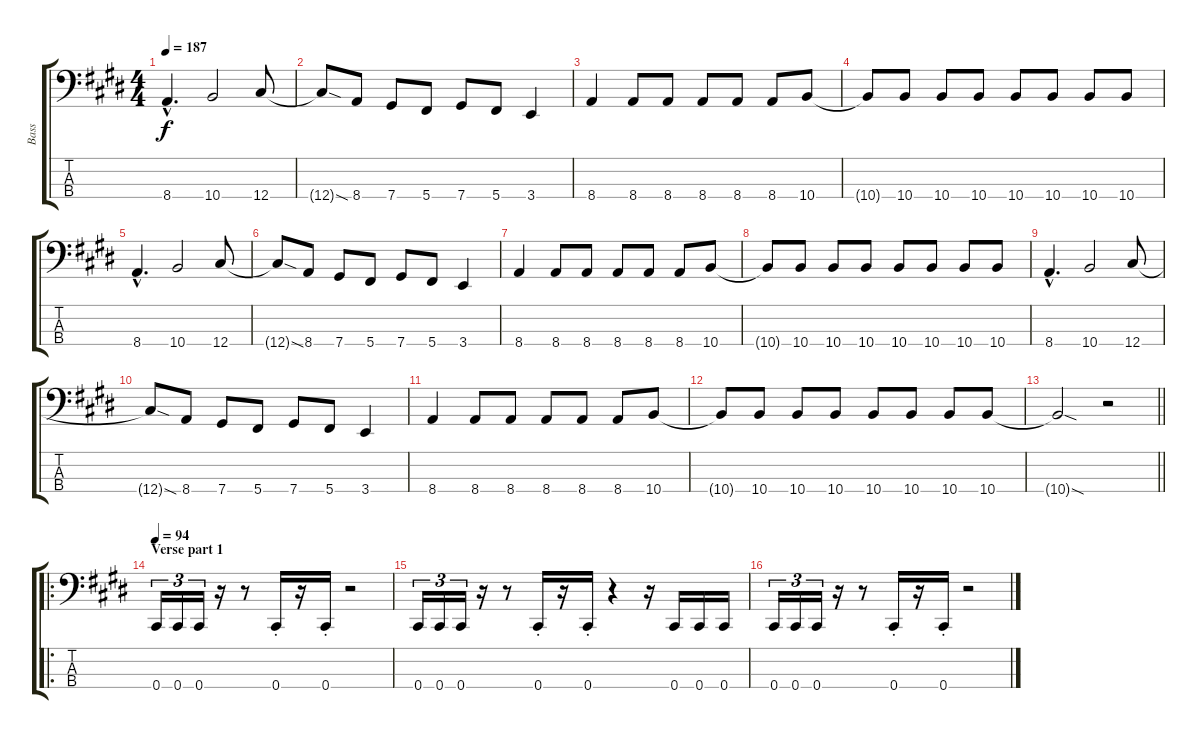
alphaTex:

\track ("Bass" "Bass") {instrument electricbasspick}
\staff {score tabs}
\tuning (Gb2 Db2 Ab1 Db1) {hide}
\ts (4 4)
\tempo 187
\clef f4
\ks e
8.4{hac}.4{d dy f} 10.4.2 12.4.8 |
12.4{sod t}.8 8.4.8 7.4.8 5.4.8 7.4.8 5.4.8 3.4.4 |
8.4.4 8.4.8 8.4.8 8.4.8 8.4.8 8.4.8 10.4.8 |
10.4{t}.8 10.4.8 10.4.8 10.4.8 10.4.8 10.4.8 10.4.8 10.4.8 |
8.4{hac}.4{d} 10.4.2 12.4.8 |
12.4{sod t}.8 8.4.8 7.4.8 5.4.8 7.4.8 5.4.8 3.4.4 |
8.4.4 8.4.8 8.4.8 8.4.8 8.4.8 8.4.8 10.4.8 |
10.4{t}.8 10.4.8 10.4.8 10.4.8 10.4.8 10.4.8 10.4.8 10.4.8 |
8.4{hac}.4{d} 10.4.2 12.4.8 |
12.4{sod t}.8 8.4.8 7.4.8 5.4.8 7.4.8 5.4.8 3.4.4 |
8.4.4 8.4.8 8.4.8 8.4.8 8.4.8 8.4.8 10.4.8 |
10.4{t}.8 10.4.8 10.4.8 10.4.8 10.4.8 10.4.8 10.4.8 10.4.8 |
\barLineRight lightlight
10.4{sod t}.2 r.2 |
\ro
\section ("" "Verse part 1")
\tempo 94
0.4.16{tu (3 2)} 0.4.16{tu (3 2)} 0.4.16{tu (3 2)} r.16 r.8 0.4{st}.16 r.16 0.4{st}.16 r.2 |
0.4.16{tu (3 2)} 0.4.16{tu (3 2)} 0.4.16{tu (3 2)} r.16 r.8 0.4{st}.16 r.16 0.4{st}.16 r.4 r.16 0.4.16 0.4.16 0.4.16 |
0.4.16{tu (3 2)} 0.4.16{tu (3 2)} 0.4.16{tu (3 2)} r.16 r.8 0.4{st}.16 r.16 0.4{st}.16 r.2
